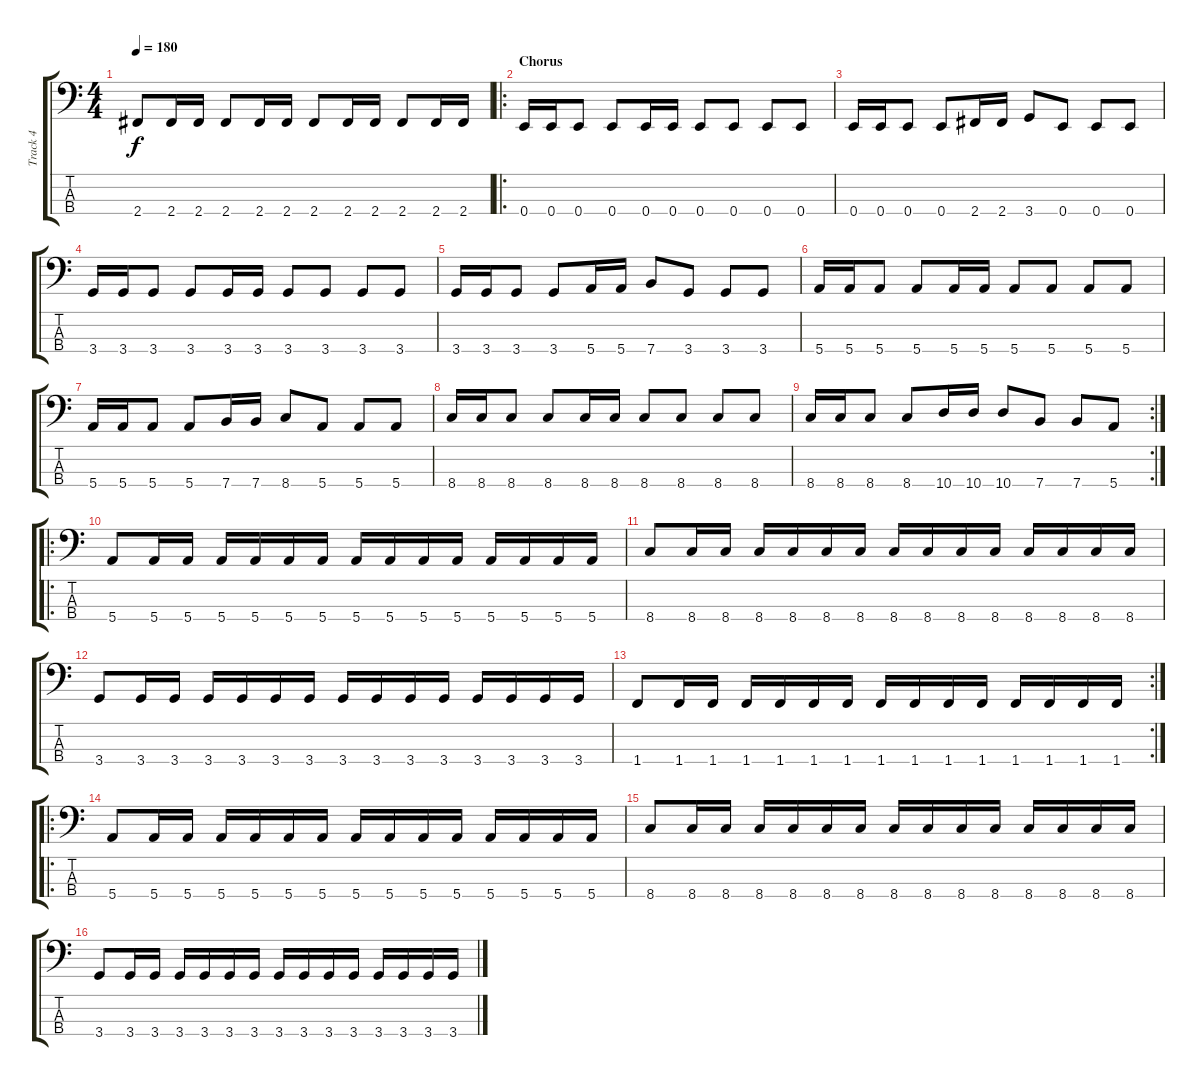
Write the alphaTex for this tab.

\track ("Track 4" "Track 4") {instrument electricbasspick}
\staff {score tabs}
\tuning (G2 D2 A1 E1) {hide}
\ts (4 4)
\tempo 180
\clef f4
\ks c
2.4.8{dy f} 2.4.16 2.4.16 2.4.8 2.4.16 2.4.16 2.4.8 2.4.16 2.4.16 2.4.8 2.4.16 2.4.16 |
\ro
\section ("" "Chorus")
0.4.16{instrument slapbass1} 0.4.16 0.4.8 0.4.8 0.4.16 0.4.16 0.4.8 0.4.8 0.4.8 0.4.8 |
0.4.16 0.4.16 0.4.8 0.4.8 2.4.16 2.4.16 3.4.8 0.4.8 0.4.8 0.4.8 |
3.4.16 3.4.16 3.4.8 3.4.8 3.4.16 3.4.16 3.4.8 3.4.8 3.4.8 3.4.8 |
3.4.16 3.4.16 3.4.8 3.4.8 5.4.16 5.4.16 7.4.8 3.4.8 3.4.8 3.4.8 |
5.4.16 5.4.16 5.4.8 5.4.8 5.4.16 5.4.16 5.4.8 5.4.8 5.4.8 5.4.8 |
5.4.16 5.4.16 5.4.8 5.4.8 7.4.16 7.4.16 8.4.8 5.4.8 5.4.8 5.4.8 |
8.4.16 8.4.16 8.4.8 8.4.8 8.4.16 8.4.16 8.4.8 8.4.8 8.4.8 8.4.8 |
\rc 2
8.4.16 8.4.16 8.4.8 8.4.8 10.4.16 10.4.16 10.4.8 7.4.8 7.4.8 5.4.8 |
\ro
5.4.8 5.4.16 5.4.16 5.4.16 5.4.16 5.4.16 5.4.16 5.4.16 5.4.16 5.4.16 5.4.16 5.4.16 5.4.16 5.4.16 5.4.16 |
8.4.8 8.4.16 8.4.16 8.4.16 8.4.16 8.4.16 8.4.16 8.4.16 8.4.16 8.4.16 8.4.16 8.4.16 8.4.16 8.4.16 8.4.16 |
3.4.8 3.4.16 3.4.16 3.4.16 3.4.16 3.4.16 3.4.16 3.4.16 3.4.16 3.4.16 3.4.16 3.4.16 3.4.16 3.4.16 3.4.16 |
\rc 2
1.4.8 1.4.16 1.4.16 1.4.16 1.4.16 1.4.16 1.4.16 1.4.16 1.4.16 1.4.16 1.4.16 1.4.16 1.4.16 1.4.16 1.4.16 |
\ro
5.4.8 5.4.16 5.4.16 5.4.16 5.4.16 5.4.16 5.4.16 5.4.16 5.4.16 5.4.16 5.4.16 5.4.16 5.4.16 5.4.16 5.4.16 |
8.4.8 8.4.16 8.4.16 8.4.16 8.4.16 8.4.16 8.4.16 8.4.16 8.4.16 8.4.16 8.4.16 8.4.16 8.4.16 8.4.16 8.4.16 |
3.4.8 3.4.16 3.4.16 3.4.16 3.4.16 3.4.16 3.4.16 3.4.16 3.4.16 3.4.16 3.4.16 3.4.16 3.4.16 3.4.16 3.4.16
